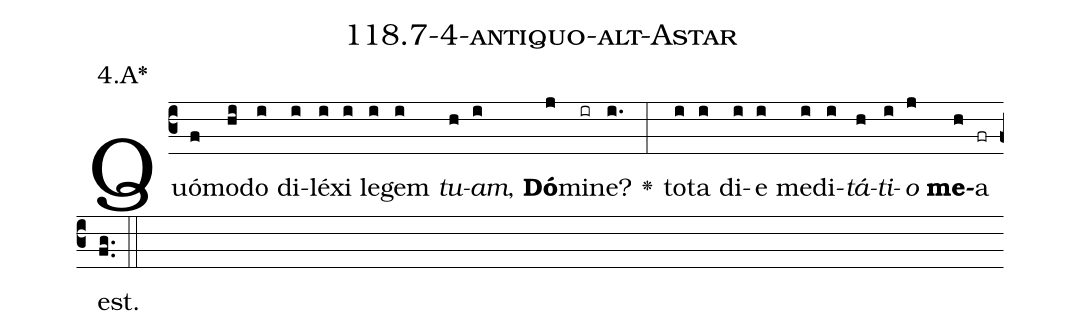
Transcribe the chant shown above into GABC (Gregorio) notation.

name: 118.7-4-antiquo-alt-Astar;
annotation: 4.A*;
%%
(c3)Quó(f)mo(hi)do(i) di(i)lé(i)xi(i) le(i)gem(i) <i>tu</i>(h)<i>am</i>,(i) <b>Dó</b>(j)mi(ir)ne?(i.) <v>\greheightstar</v>(:) to(i)ta(i) di(i)e(i) me(i)di(i)<i>tá</i>(h)<i>ti</i>(i)<i>o</i>(j) <b>me</b>(h)a(fr) est.(fg..) (::)


%E(i) u(h) o(i) u(j) a(h) e.(fg..) (::)
